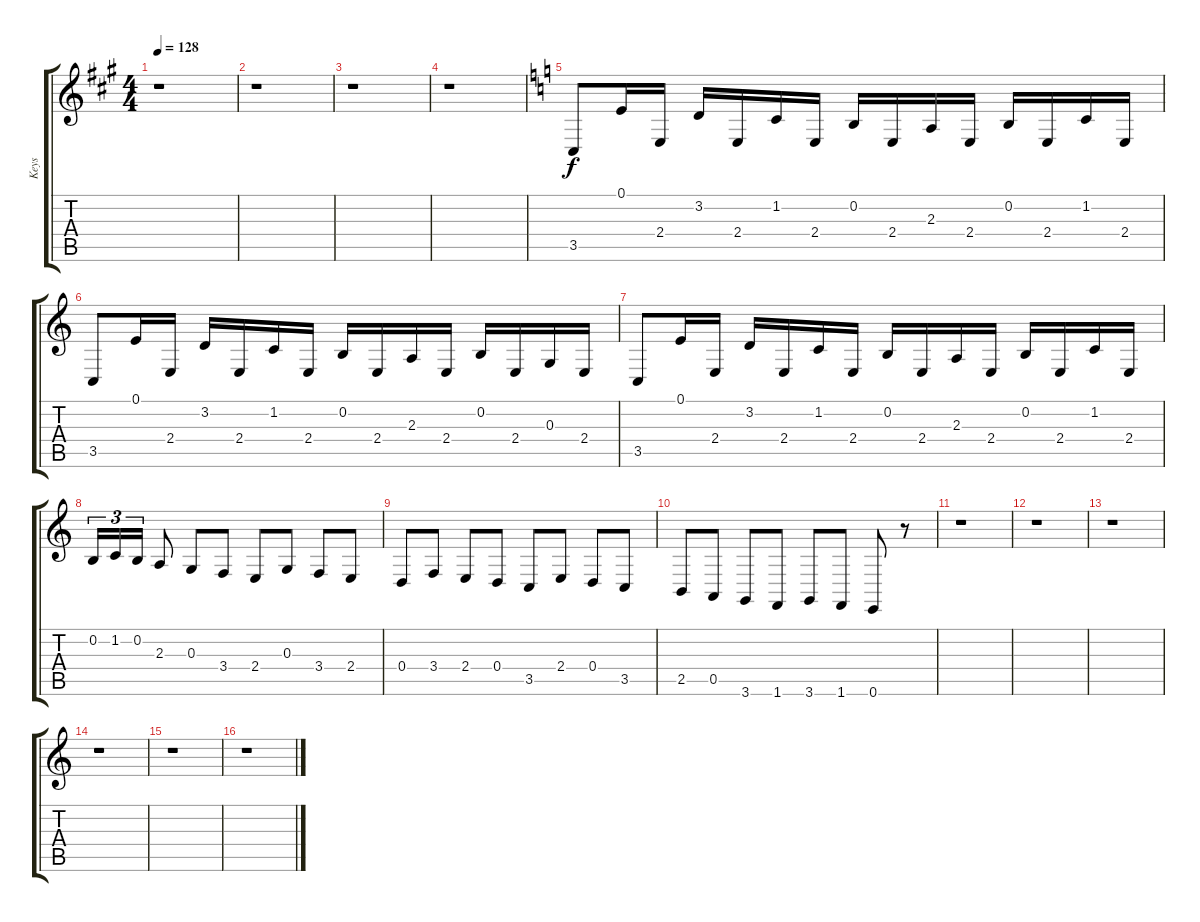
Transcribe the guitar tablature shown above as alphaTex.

\track ("Keys" "Keys") {instrument synthbrass1}
\staff {score tabs}
\tuning (E4 B3 G3 D3 A2 E2) {hide}
\ts (4 4)
\tempo 128
\clef g2
\ks a
r.1{dy f} |
r.1 |
r.1 |
r.1 |
\ks c
3.5.8{volume 16} 0.1.16 2.4.16 3.2.16 2.4.16 1.2.16 2.4.16 0.2.16 2.4.16 2.3.16 2.4.16 0.2.16 2.4.16 1.2.16 2.4.16 |
3.5.8 0.1.16 2.4.16 3.2.16 2.4.16 1.2.16 2.4.16 0.2.16 2.4.16 2.3.16 2.4.16 0.2.16 2.4.16 0.3.16 2.4.16 |
3.5.8 0.1.16 2.4.16 3.2.16 2.4.16 1.2.16 2.4.16 0.2.16 2.4.16 2.3.16 2.4.16 0.2.16 2.4.16 1.2.16 2.4.16 |
0.2.16{tu (3 2)} 1.2.16{tu (3 2)} 0.2.16{tu (3 2)} 2.3.8 0.3.8 3.4.8 2.4.8 0.3.8 3.4.8 2.4.8 |
0.4.8 3.4.8 2.4.8 0.4.8 3.5.8 2.4.8 0.4.8 3.5.8 |
2.5.8 0.5.8 3.6.8 1.6.8 3.6.8 1.6.8 0.6.8 r.8 |
r.1 |
r.1 |
r.1 |
r.1 |
r.1 |
r.1
